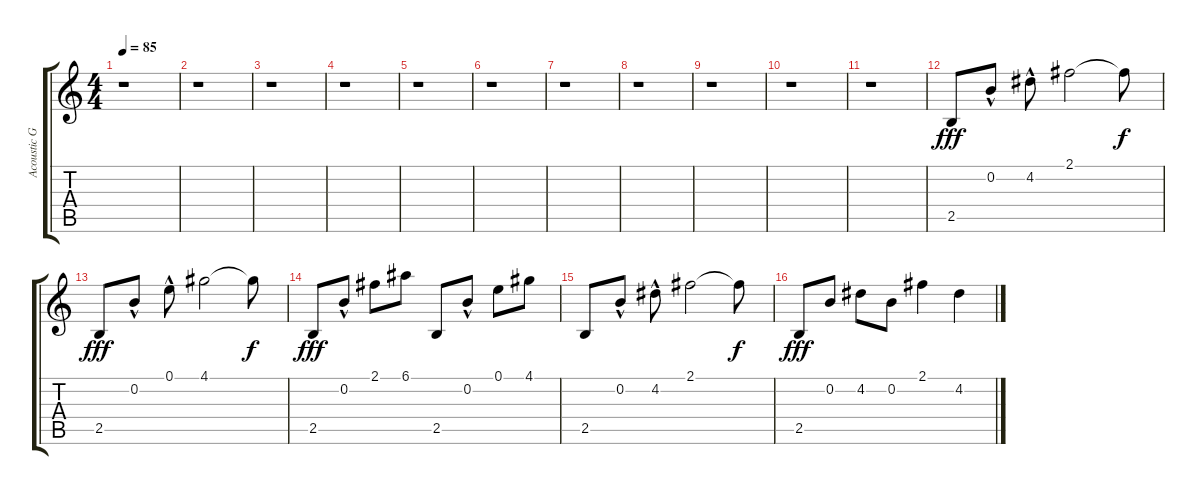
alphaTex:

\track ("Acoustic Guitar" "Acoustic G") {instrument acousticguitarnylon}
\staff {score tabs}
\tuning (E4 B3 G3 D3 A2 E2) {hide}
\ts (4 4)
\tempo 85
\clef g2
\ks c
r.1{dy f} |
r.1 |
r.1 |
r.1 |
r.1 |
r.1 |
r.1 |
r.1 |
r.1 |
r.1 |
r.1 |
2.5.8{dy fff} 0.2{hac}.8 4.2{hac}.8 2.1.2 2.1{t}.8{dy f} |
2.5.8{dy fff} 0.2{hac}.8 0.1{hac}.8 4.1.2 4.1{t}.8{dy f} |
2.5.8{dy fff} 0.2{hac}.8 2.1.8 6.1.8 2.5.8 0.2{hac}.8 0.1.8 4.1.8 |
2.5.8 0.2{hac}.8 4.2{hac}.8 2.1.2 2.1{t}.8{dy f} |
2.5.8{dy fff} 0.2.8 4.2.8 0.2.8 2.1.4 4.2.4
